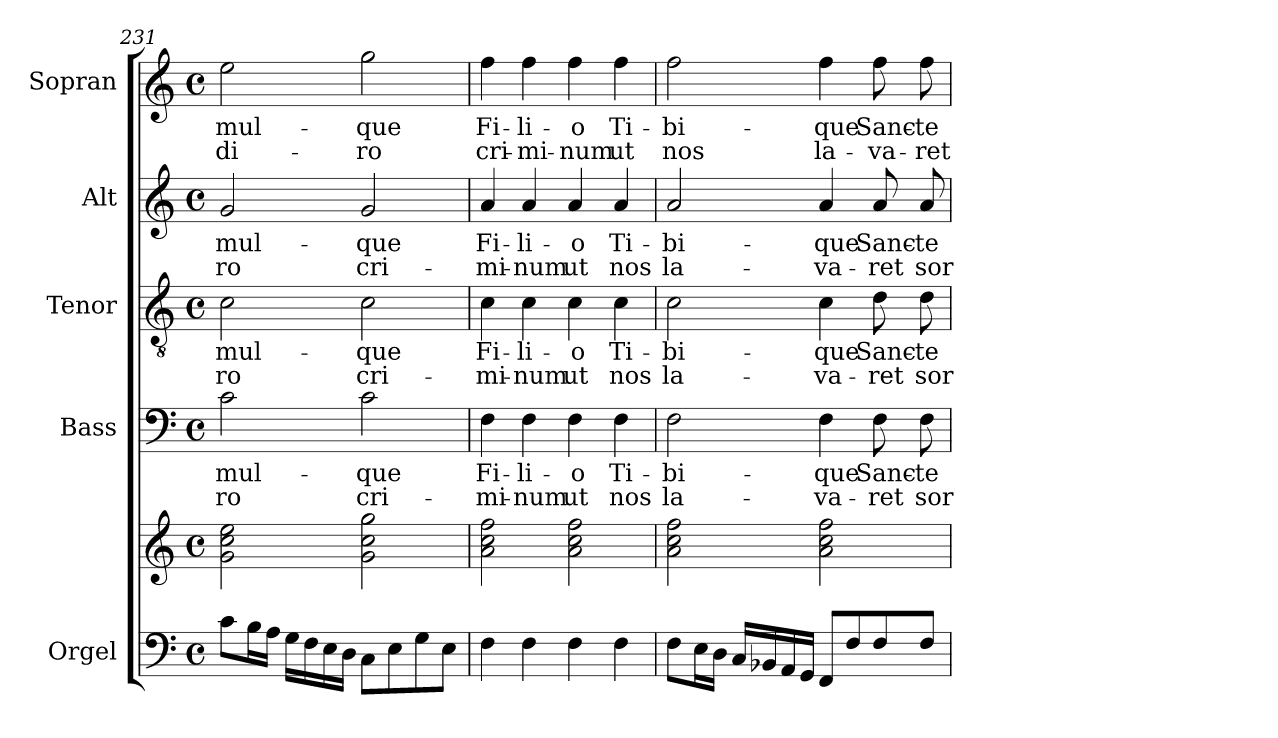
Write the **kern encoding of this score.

**kern	**kern	**kern	**text	**text	**kern	**text	**text	**kern	**text	**text	**kern	**text	**text
*part5	*part5	*part4	*part4	*part4	*part3	*part3	*part3	*part2	*part2	*part2	*part1	*part1	*part1
*staff6	*staff5	*staff4	*staff4	*staff4	*staff3	*staff3	*staff3	*staff2	*staff2	*staff2	*staff1	*staff1	*staff1
*I"Orgel	*	*I"Bass	*	*	*I"Tenor	*	*	*I"Alt	*	*	*I"Sopran	*	*
*I'Org.	*	*I'B.	*	*	*I'T.	*	*	*I'A.	*	*	*I'S.	*	*
*clefF4	*clefG2	*clefF4	*	*	*clefGv2	*	*	*clefG2	*	*	*clefG2	*	*
*k[]	*k[]	*k[]	*	*	*k[]	*	*	*k[]	*	*	*k[]	*	*
*C:	*C:	*C:	*	*	*C:	*	*	*C:	*	*	*C:	*	*
*M4/4	*M4/4	*M4/4	*	*	*M4/4	*	*	*M4/4	*	*	*M4/4	*	*
*met(c)	*met(c)	*met(c)	*	*	*met(c)	*	*	*met(c)	*	*	*met(c)	*	*
=231	=231	=231	=231	=231	=231	=231	=231	=231	=231	=231	=231	=231	=231
!	!	!	!LO:LY:b	!LO:LY:b	!	!LO:LY:b	!LO:LY:b	!	!LO:LY:b	!LO:LY:b	!	!LO:LY:b	!LO:LY:b
8c\L	2g\ 2cc\ 2ee\	2c\	-mul-	-ro	2c\	-mul-	-ro	2g/	-mul-	-ro	2ee\	-mul-	di-
16B\L	.	.	.	.	.	.	.	.	.	.	.	.	.
16A\JJ	.	.	.	.	.	.	.	.	.	.	.	.	.
16G\LL	.	.	.	.	.	.	.	.	.	.	.	.	.
16F\	.	.	.	.	.	.	.	.	.	.	.	.	.
16E\	.	.	.	.	.	.	.	.	.	.	.	.	.
16D\JJ	.	.	.	.	.	.	.	.	.	.	.	.	.
!	!	!	!LO:LY:b	!LO:LY:b	!	!LO:LY:b	!LO:LY:b	!	!LO:LY:b	!LO:LY:b	!	!LO:LY:b	!LO:LY:b
8C\L	2g\ 2cc\ 2gg\	2c\	-que	cri-	2c\	-que	cri-	2g/	-que	cri-	2gg\	-que	-ro
8E\	.	.	.	.	.	.	.	.	.	.	.	.	.
8G\	.	.	.	.	.	.	.	.	.	.	.	.	.
8E\J	.	.	.	.	.	.	.	.	.	.	.	.	.
=232	=232	=232	=232	=232	=232	=232	=232	=232	=232	=232	=232	=232	=232
!	!	!	!LO:LY:b	!LO:LY:b	!	!LO:LY:b	!LO:LY:b	!	!LO:LY:b	!LO:LY:b	!	!LO:LY:b	!LO:LY:b
4F\	2a\ 2cc\ 2ff\	4F\	Fi-	-mi-	4c\	Fi-	-mi-	4a/	Fi-	-mi-	4ff\	Fi-	cri-
!	!	!	!LO:LY:b	!LO:LY:b	!	!LO:LY:b	!LO:LY:b	!	!LO:LY:b	!LO:LY:b	!	!LO:LY:b	!LO:LY:b
4F\	.	4F\	-li-	-num	4c\	-li-	-num	4a/	-li-	-num	4ff\	-li-	-mi-
!	!	!	!LO:LY:b	!LO:LY:b	!	!LO:LY:b	!LO:LY:b	!	!LO:LY:b	!LO:LY:b	!	!LO:LY:b	!LO:LY:b
4F\	2a\ 2cc\ 2ff\	4F\	-o	ut	4c\	-o	ut	4a/	-o	ut	4ff\	-o	-num
!	!	!	!LO:LY:b	!LO:LY:b	!	!LO:LY:b	!LO:LY:b	!	!LO:LY:b	!LO:LY:b	!	!LO:LY:b	!LO:LY:b
4F\	.	4F\	Ti-	nos	4c\	Ti-	nos	4a/	Ti-	nos	4ff\	Ti-	ut
=233	=233	=233	=233	=233	=233	=233	=233	=233	=233	=233	=233	=233	=233
!	!	!	!LO:LY:b	!LO:LY:b	!	!LO:LY:b	!LO:LY:b	!	!LO:LY:b	!LO:LY:b	!	!LO:LY:b	!LO:LY:b
8F\L	2a\ 2cc\ 2ff\	2F\	-bi-	la-	2c\	-bi-	la-	2a/	-bi-	la-	2ff\	-bi-	nos
16E\L	.	.	.	.	.	.	.	.	.	.	.	.	.
16D\JJ	.	.	.	.	.	.	.	.	.	.	.	.	.
16C/LL	.	.	.	.	.	.	.	.	.	.	.	.	.
16BB-X/	.	.	.	.	.	.	.	.	.	.	.	.	.
16AA/	.	.	.	.	.	.	.	.	.	.	.	.	.
16GG/JJ	.	.	.	.	.	.	.	.	.	.	.	.	.
!	!	!	!LO:LY:b	!LO:LY:b	!	!LO:LY:b	!LO:LY:b	!	!LO:LY:b	!LO:LY:b	!	!LO:LY:b	!LO:LY:b
8FF/L	2a\ 2cc\ 2ff\	4F\	-que	-va-	4c\	-que	-va-	4a/	-que	-va-	4ff\	-que	la-
8F/	.	.	.	.	.	.	.	.	.	.	.	.	.
!	!	!	!LO:LY:b	!LO:LY:b	!	!LO:LY:b	!LO:LY:b	!	!LO:LY:b	!LO:LY:b	!	!LO:LY:b	!LO:LY:b
8F/	.	8F\	Sanc-	-ret	8d\	Sanc-	-ret	8a/	Sanc-	-ret	8ff\	Sanc-	-va-
!	!	!	!LO:LY:b	!LO:LY:b	!	!LO:LY:b	!LO:LY:b	!	!LO:LY:b	!LO:LY:b	!	!LO:LY:b	!LO:LY:b
8F/J	.	8F\	-te	sor-	8d\	-te	sor-	8a/	-te	sor-	8ff\	-te	-ret
=	=	=	=	=	=	=	=	=	=	=	=	=	=
*-	*-	*-	*-	*-	*-	*-	*-	*-	*-	*-	*-	*-	*-
